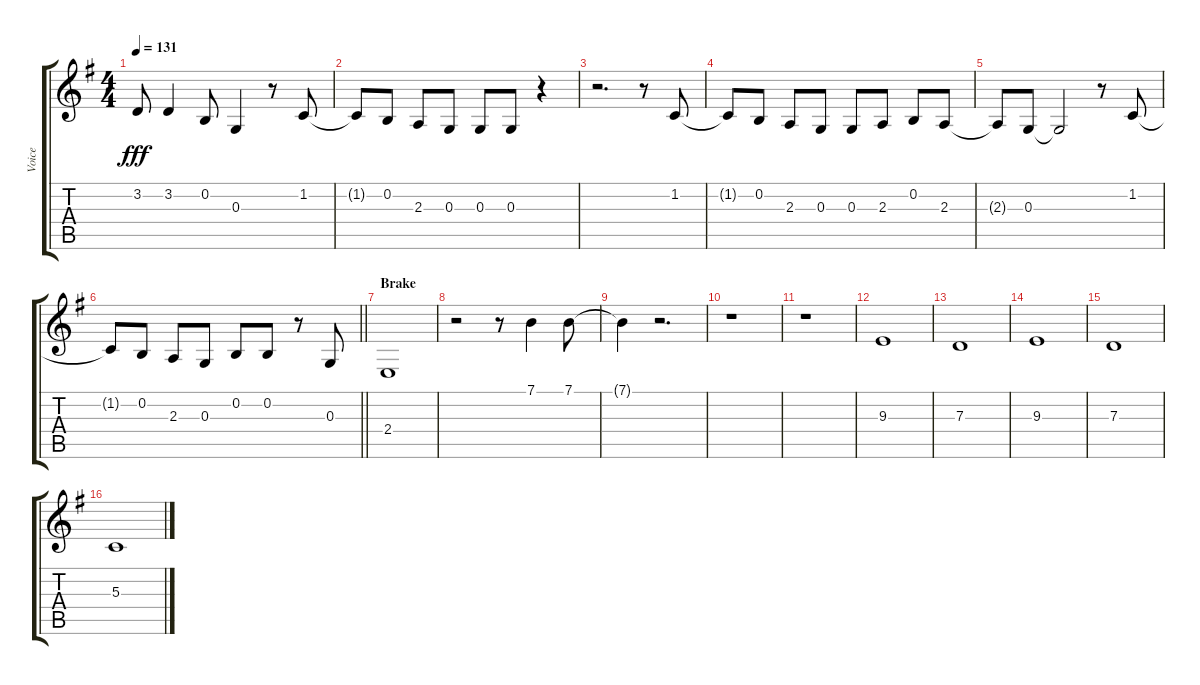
\track ("Voice" "Voice") {instrument lead6voice}
\staff {score tabs}
\tuning (E4 B3 G3 D3 A2 E2) {hide}
\ts (4 4)
\tempo 131
\clef g2
\ks g
3.2.8{dy fff} 3.2.4 0.2.8 0.3.4 r.8 1.2.8 |
1.2{t}.8 0.2.8 2.3.8 0.3.8 0.3.8 0.3.8 r.4 |
r.2{d} r.8 1.2.8 |
1.2{t}.8 0.2.8 2.3.8 0.3.8 0.3.8 2.3.8 0.2.8 2.3.8 |
2.3{t}.8 0.3.8 0.3{t}.2 r.8 1.2.8 |
\barLineRight lightlight
1.2{t}.8 0.2.8 2.3.8 0.3.8 0.2.8 0.2.8 r.8 0.3.8 |
\section ("" "Brake")
2.4.1 |
r.2 r.8 7.1.4 7.1.8 |
7.1{t}.4 r.2{d} |
r.1 |
r.1 |
9.3.1 |
7.3.1 |
9.3.1 |
7.3.1 |
5.3.1
